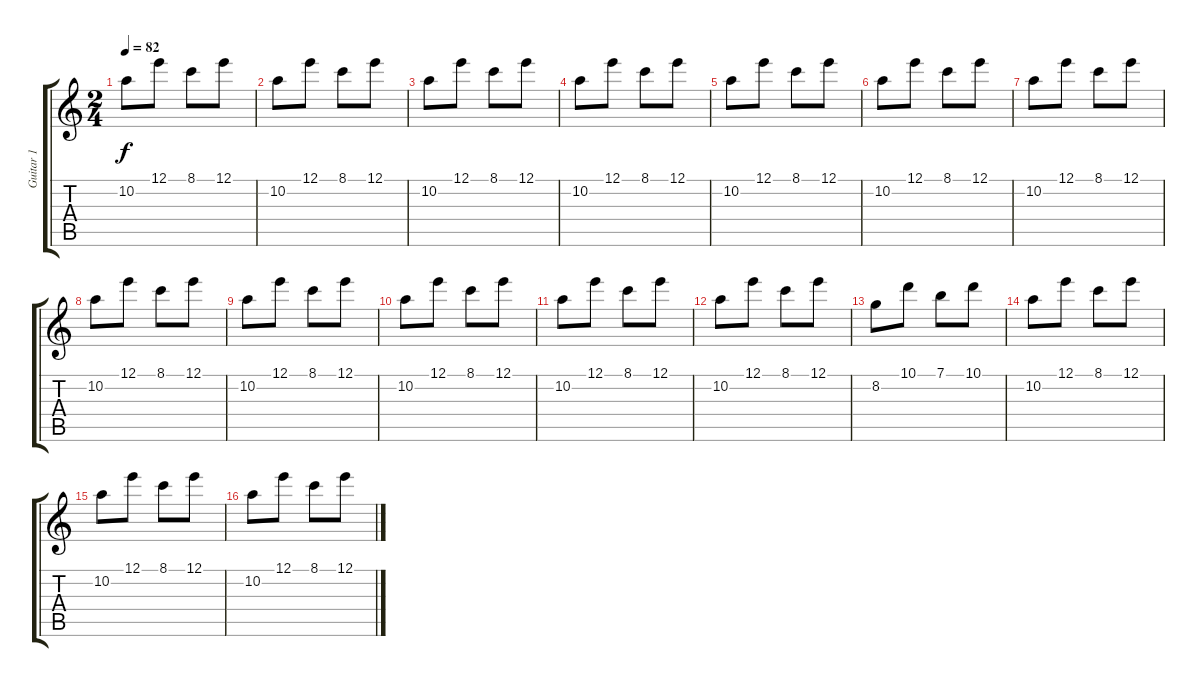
\track ("Guitar 1" "Guitar 1") {instrument acousticguitarnylon}
\staff {score tabs}
\tuning (E4 B3 G3 D3 A2 E2) {hide}
\ts (2 4)
\tempo 82
\clef g2
\ks c
10.2.8{dy f} 12.1.8 8.1.8 12.1.8 |
10.2.8 12.1.8 8.1.8 12.1.8 |
10.2.8 12.1.8 8.1.8 12.1.8 |
10.2.8 12.1.8 8.1.8 12.1.8 |
10.2.8 12.1.8 8.1.8 12.1.8 |
10.2.8 12.1.8 8.1.8 12.1.8 |
10.2.8 12.1.8 8.1.8 12.1.8 |
10.2.8 12.1.8 8.1.8 12.1.8 |
10.2.8 12.1.8 8.1.8 12.1.8 |
10.2.8 12.1.8 8.1.8 12.1.8 |
10.2.8 12.1.8 8.1.8 12.1.8 |
10.2.8 12.1.8 8.1.8 12.1.8 |
8.2.8 10.1.8 7.1.8 10.1.8 |
10.2.8 12.1.8 8.1.8 12.1.8 |
10.2.8 12.1.8 8.1.8 12.1.8 |
10.2.8 12.1.8 8.1.8 12.1.8
